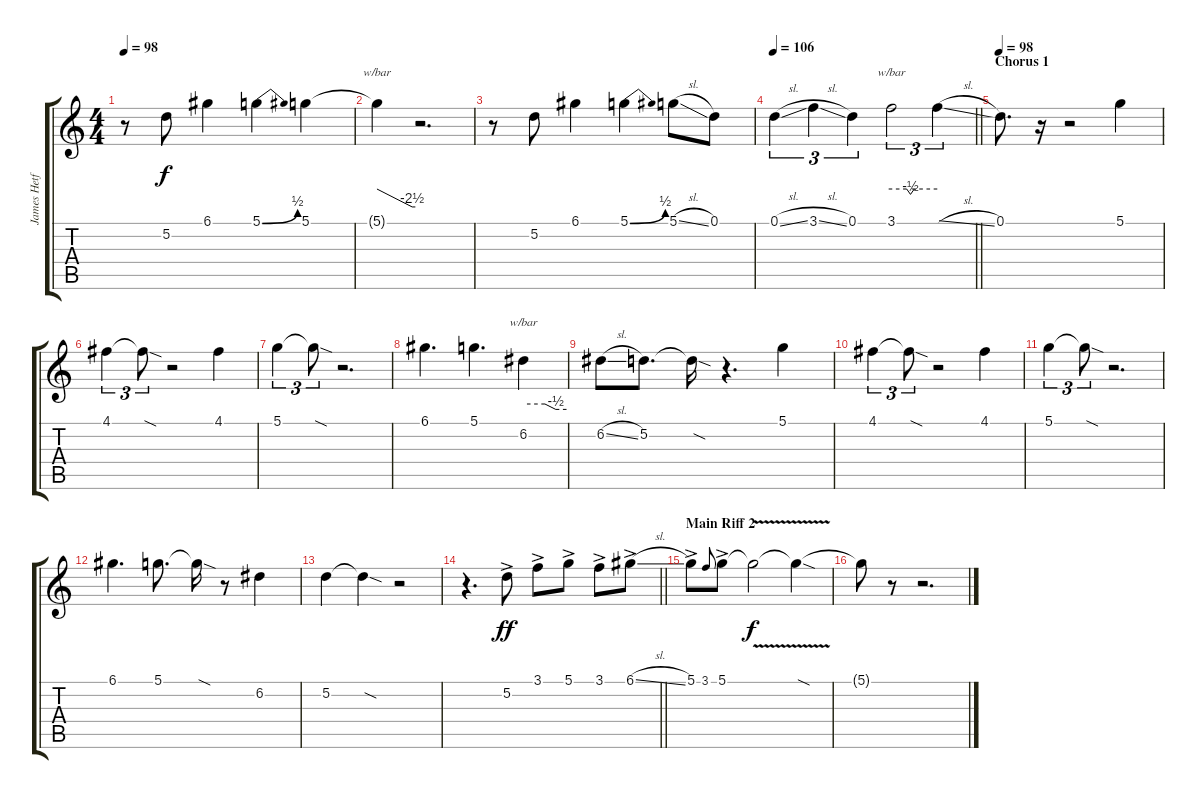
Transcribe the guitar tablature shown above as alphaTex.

\track ("James Hetfield (Vocals)" "James Hetf") {instrument overdrivenguitar}
\staff {score tabs}
\tuning (D4 A3 F3 C3 G2 D2) {hide}
\ts (4 4)
\tempo 98
\clef g2
\ks c
r.8{dy f} 5.2.8 6.1.4 5.1{be (bend 0 0 60 2)}.4 5.1.4 |
5.1{t}.4{tbe (custom default 0 0 55 -10 60 -10)} r.2{d} |
r.8 5.2.8 6.1.4 5.1{be (bend 0 0 60 2)}.4 5.1{sl}.8 0.1.8 |
\tempo 106
\barLineRight lightlight
0.1{sl}.4{tu (3 2)} 3.1{sl}.4{tu (3 2)} 0.1.4{tu (3 2)} 3.1.2{tu (3 2) tbe (custom default 0 0 20 0 25 -2 30 0 60 0)} 3.1{sl t}.4{tu (3 2)} |
\section ("" "Chorus 1")
\tempo 98
0.1.8{d} r.16 r.2 5.1.4 |
4.1.4{tu (3 2)} 4.1{sod t}.8{tu (3 2)} r.2 4.1.4 |
5.1.4{tu (3 2)} 5.1{sod t}.8{tu (3 2)} r.2{d} |
6.1.4{d} 5.1.4{d} 6.2.4{tbe (custom default 0 0 30 0 45 -2 60 -2)} |
6.2{sl}.8 5.2.8{d} 5.2{sod t}.16 r.4{d} 5.1.4 |
4.1.4{tu (3 2)} 4.1{sod t}.8{tu (3 2)} r.2 4.1.4 |
5.1.4{tu (3 2)} 5.1{sod t}.8{tu (3 2)} r.2{d} |
6.1.4{d} 5.1.8{d} 5.1{sod t}.16 r.8 6.2.4 |
5.2.4 5.2{sod t}.4 r.2 |
\barLineRight lightlight
r.4{d} 5.2{ac}.8{dy ff} 3.1{ac}.8 5.1{ac}.8 3.1{ac}.8 6.1{sl ac}.8 |
\section ("" "Main Riff 2")
5.1{ac}.8 3.1.8{gr onbeat} 5.1{ac}.8 5.1{v t}.2{dy f} 5.1{sod t}.4 |
5.1{t}.8 r.8 r.2{d}
